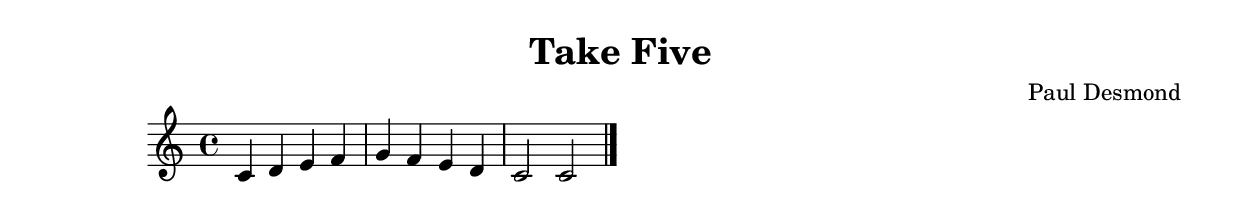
\version "2.24.4"

\header {
  title = "Take Five"
  composer = "Paul Desmond"
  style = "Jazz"
}

\score {
  \new Staff {
    \clef treble
    \time 4/4
    \key c \major
    
    % Simple chord progression placeholder
    c'4 d' e' f' |
    g' f' e' d' |
    c'2 c'2 |
    \bar "|."
  }
  \layout {}
  \midi {
    \tempo 4 = 120
  }
}